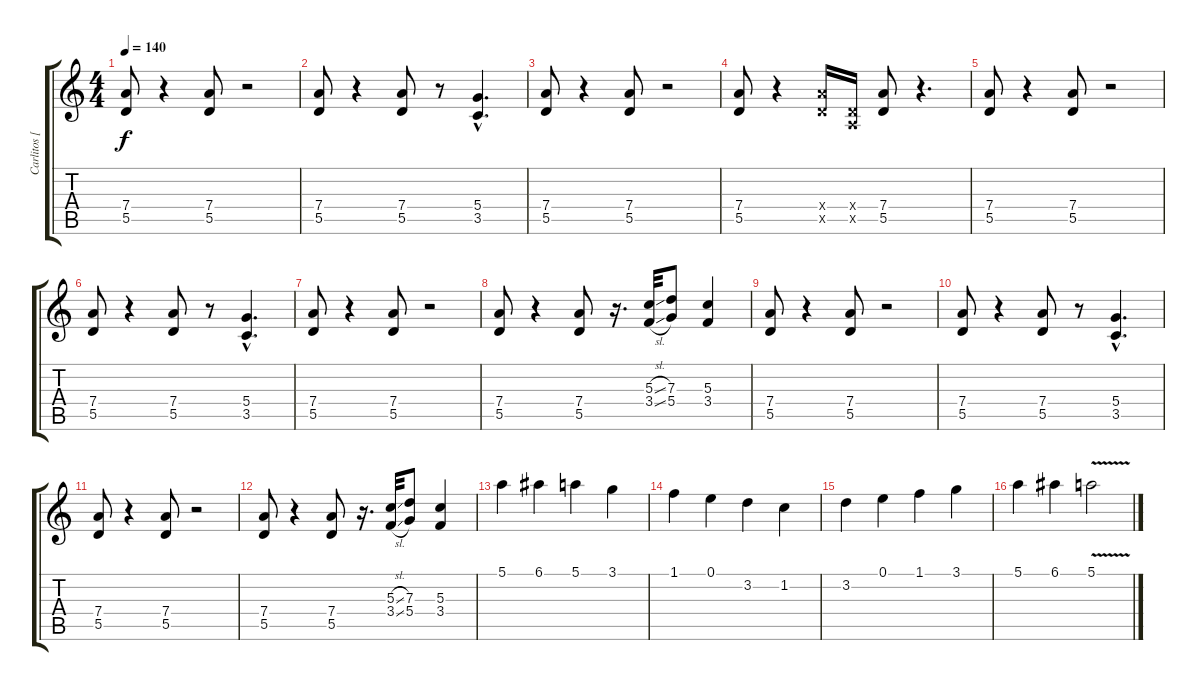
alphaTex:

\track ("Carlitos [guitarra]" "Carlitos [") {instrument distortionguitar}
\staff {score tabs}
\tuning (E4 B3 G3 D3 A2 E2) {hide}
\ts (4 4)
\tempo 140
\clef g2
\ks c
(7.4 5.5).8{dy f balance 8 instrument distortionguitar} r.4 (7.4 5.5).8 r.2 |
(7.4 5.5).8 r.4 (7.4 5.5).8 r.8 (5.4{hac} 3.5{hac}).4{d} |
(7.4 5.5).8 r.4 (7.4 5.5).8 r.2 |
(7.4 5.5).8 r.4 (7.4{x} 5.5{x}).16 (0.4{x} 0.5{x}).16 (7.4 5.5).8 r.4{d} |
(7.4 5.5).8 r.4 (7.4 5.5).8 r.2 |
(7.4 5.5).8 r.4 (7.4 5.5).8 r.8 (5.4{hac} 3.5{hac}).4{d} |
(7.4 5.5).8 r.4 (7.4 5.5).8 r.2 |
(7.4 5.5).8 r.4 (7.4 5.5).8 r.16{d} (5.3{sl} 3.4{sl}).32 (7.3 5.4).8 (5.3 3.4).4 |
(7.4 5.5).8 r.4 (7.4 5.5).8 r.2 |
(7.4 5.5).8 r.4 (7.4 5.5).8 r.8 (5.4{hac} 3.5{hac}).4{d} |
(7.4 5.5).8 r.4 (7.4 5.5).8 r.2 |
(7.4 5.5).8 r.4 (7.4 5.5).8 r.16{d} (5.3{sl} 3.4{sl}).32 (7.3 5.4).8 (5.3 3.4).4 |
5.1.4 6.1.4 5.1.4 3.1.4 |
1.1.4 0.1.4 3.2.4 1.2.4 |
3.2.4 0.1.4 1.1.4 3.1.4 |
5.1.4 6.1.4 5.1{v}.2
